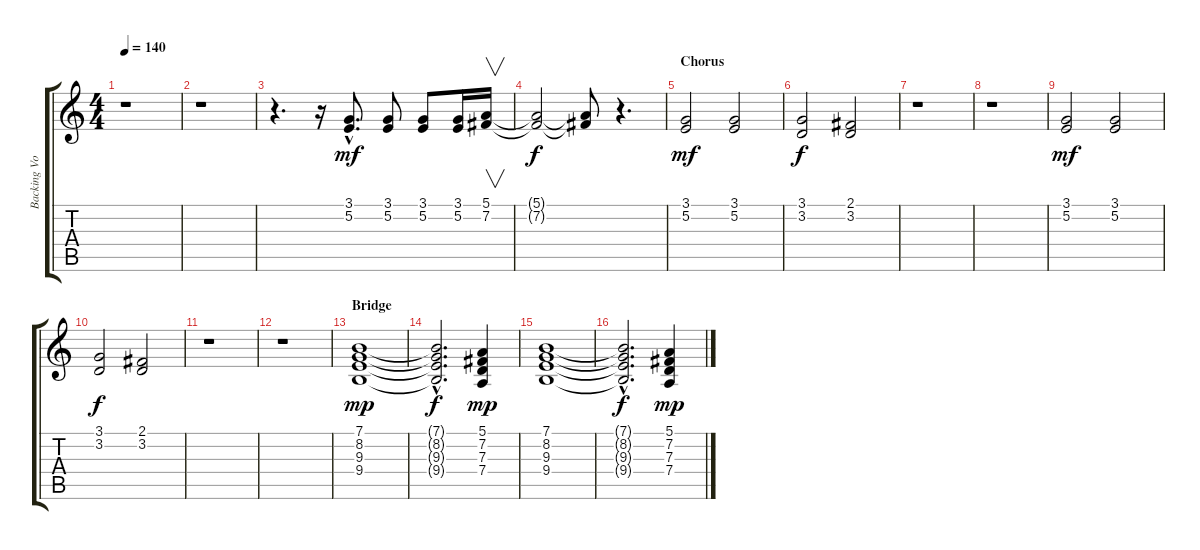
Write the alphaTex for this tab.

\track ("Backing Vocals" "Backing Vo") {instrument choiraahs}
\staff {score tabs}
\tuning (E4 B3 G3 D3 A2 E2) {hide}
\ts (4 4)
\tempo 140
\clef g2
\ks c
r.1{dy mf} |
r.1 |
r.4{d} r.16 (3.1{hac} 5.2{hac}).8{d} (3.1 5.2).8 (3.1 5.2).8 (3.1 5.2).16 (5.1 7.2).16{v} |
(5.1{t} 7.2{t}).2{dy f} (5.1{t} 7.2{t}).8 r.4{d} |
\section ("" "Chorus")
(3.1 5.2).2{dy mf} (3.1 5.2).2 |
(3.1 3.2).2{dy f} (2.1 3.2).2 |
r.1 |
r.1 |
(3.1 5.2).2{dy mf} (3.1 5.2).2 |
(3.1 3.2).2{dy f} (2.1 3.2).2 |
r.1 |
r.1 |
\section ("" "Bridge")
(7.1 8.2 9.3 9.4).1{dy mp} |
(7.1{hac t} 8.2{hac t} 9.3{hac t} 9.4{hac t}).2{d dy f} (5.1 7.2 7.3 7.4).4{dy mp} |
(7.1 8.2 9.3 9.4).1 |
(7.1{hac t} 8.2{hac t} 9.3{hac t} 9.4{hac t}).2{d dy f} (5.1 7.2 7.3 7.4).4{dy mp}
